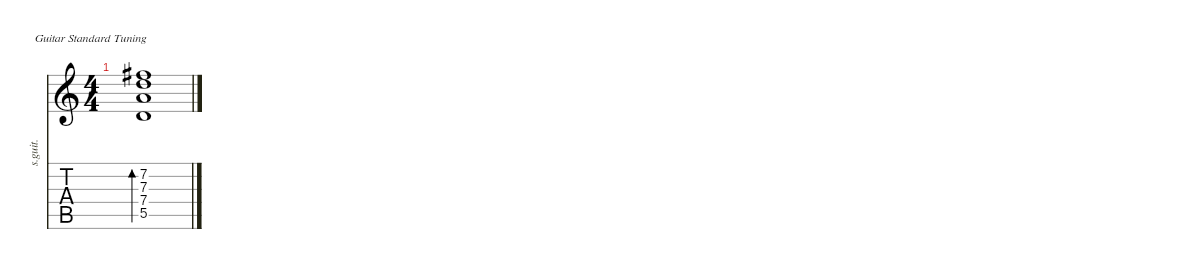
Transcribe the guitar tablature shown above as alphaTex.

\defaultSystemsLayout 4
\hideDynamics
\bracketExtendMode nobrackets
\track ("Clean Guitar" "s.guit.") {instrument electricguitarclean}
\staff {score tabs}
\tuning (E4 B3 G3 D3 A2 E2)
\ts (4 4)
\tempo (65 hide)
\clef g2
\ks c
(7.2{acc #} 7.3 7.4 5.5).1{bd 30 lyrics (0 "") lyrics (1 "") lyrics (2 "") lyrics (3 "") lyrics (4 "") dy mf}
